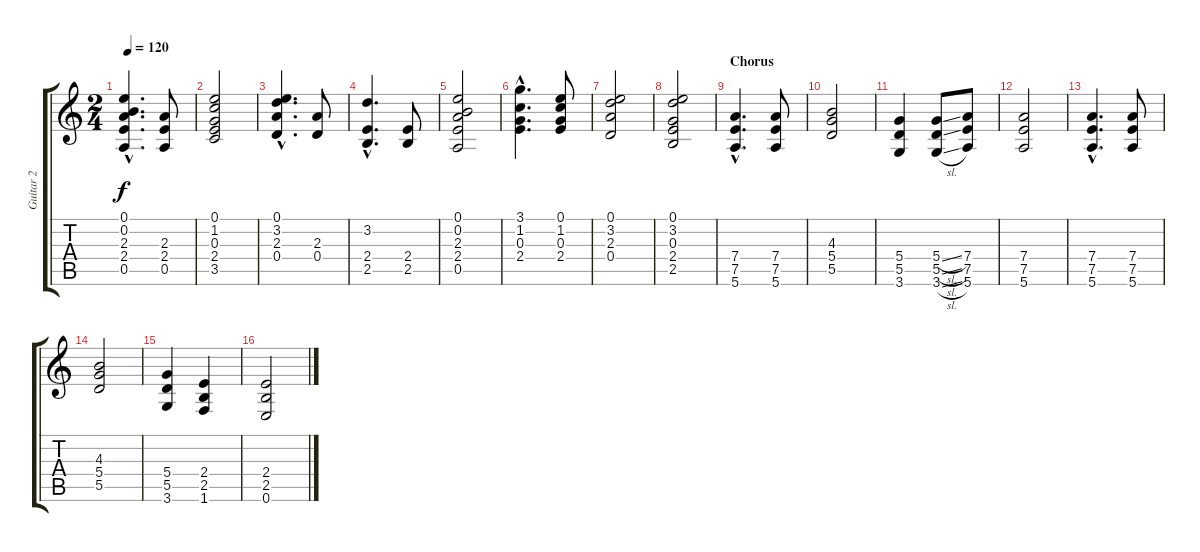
\track ("Guitar 2" "Guitar 2") {instrument acousticguitarnylon}
\staff {score tabs}
\tuning (E4 B3 G3 D3 A2 E2) {hide}
\ts (2 4)
\tempo 120
\clef g2
\ks c
(0.1{hac} 0.2{hac} 2.3{hac} 2.4{hac} 0.5{hac}).4{d dy f} (2.3 2.4 0.5).8 |
(0.1 1.2 0.3 2.4 3.5).2 |
(0.1{hac} 3.2{hac} 2.3{hac} 0.4{hac}).4{d} (2.3 0.4).8 |
(3.2{hac} 2.4{hac} 2.5{hac}).4{d} (2.4 2.5).8 |
(0.1 0.2 2.3 2.4 0.5).2 |
(3.1{hac} 1.2{hac} 0.3{hac} 2.4{hac}).4{d} (0.1 1.2 0.3 2.4).8 |
(0.1 3.2 2.3 0.4).2 |
(0.1 3.2 0.3 2.4 2.5).2 |
\section ("" "Chorus")
(7.4{hac} 7.5{hac} 5.6{hac}).4{d} (7.4 7.5 5.6).8 |
(4.3 5.4 5.5).2 |
(5.4 5.5 3.6).4 (5.4{sl} 5.5{sl} 3.6{sl}).8 (7.4 7.5 5.6).8 |
(7.4 7.5 5.6).2 |
(7.4{hac} 7.5{hac} 5.6{hac}).4{d} (7.4 7.5 5.6).8 |
(4.3 5.4 5.5).2 |
(5.4 5.5 3.6).4 (2.4 2.5 1.6).4 |
(2.4 2.5 0.6).2
